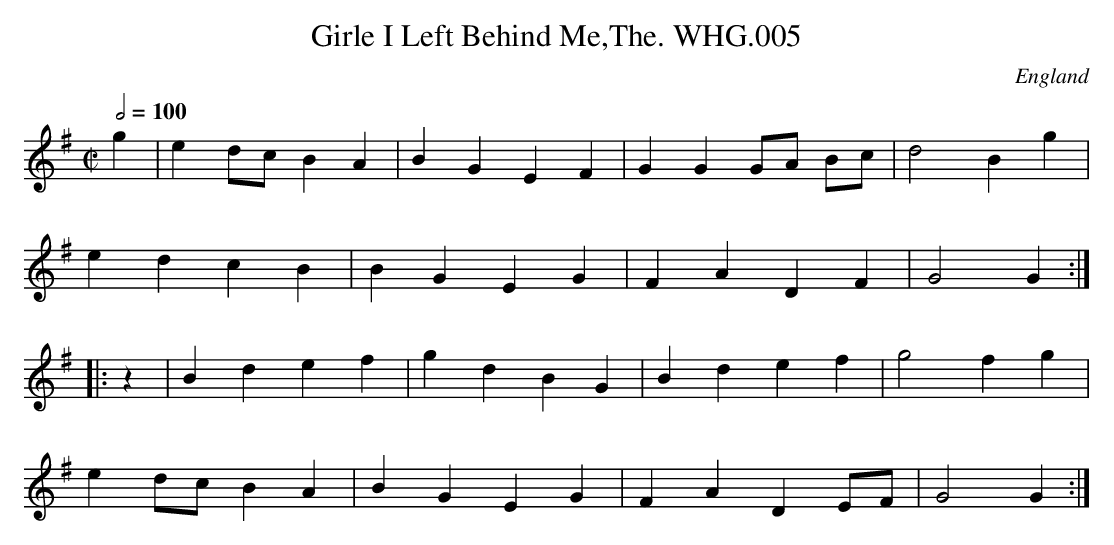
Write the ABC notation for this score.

X:1
T:Girle I Left Behind Me,The. WHG.005
O:England
M:C|
L:1/8
Q:1/2=100
K:G major
g2|e2dc B2A2|B2G2 E2F2|G2G2 GA Bc|d4 B2g2|
e2d2 c2B2|B2G2 E2G2|F2A2 D2F2|G4 G2:|
|:z2|B2d2 e2f2|g2d2 B2G2|B2d2 e2f2|g4 f2g2|
e2dc B2A2|B2G2 E2G2|F2A2 D2EF|G4 G2:|
